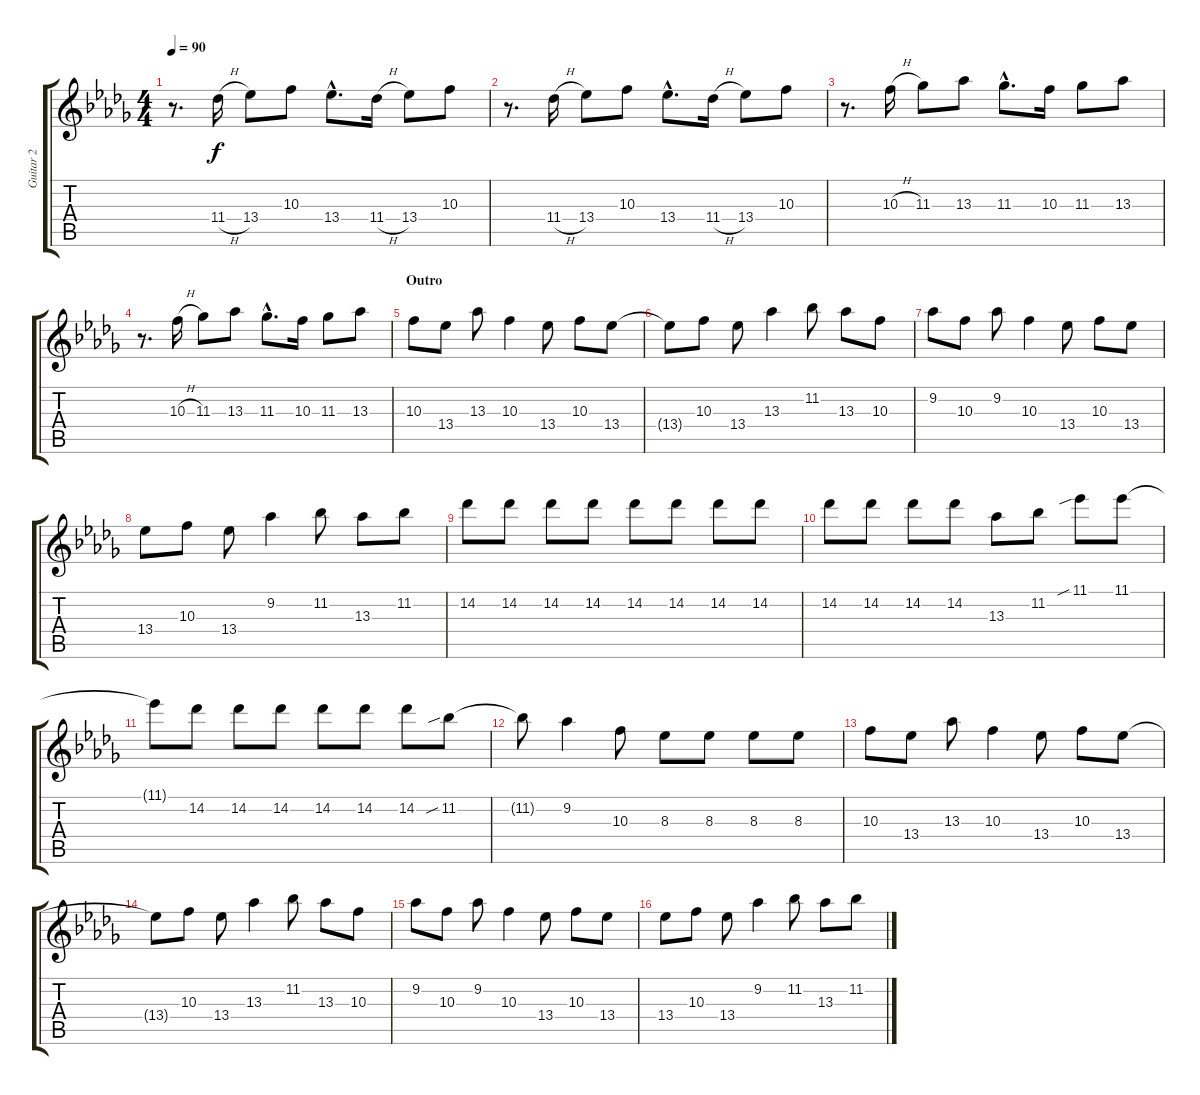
\track ("Guitar 2" "Guitar 2") {instrument acousticguitarnylon}
\staff {score tabs}
\tuning (E4 B3 G3 D3 A2 E2) {hide}
\ts (4 4)
\tempo 90
\clef g2
\ks db
r.8{d dy f} 11.4{h}.16 13.4.8 10.3.8 13.4{hac}.8{d} 11.4{h}.16 13.4.8 10.3.8 |
r.8{d} 11.4{h}.16 13.4.8 10.3.8 13.4{hac}.8{d} 11.4{h}.16 13.4.8 10.3.8 |
r.8{d} 10.3{h}.16 11.3.8 13.3.8 11.3{hac}.8{d} 10.3.16 11.3.8 13.3.8 |
r.8{d} 10.3{h}.16 11.3.8 13.3.8 11.3{hac}.8{d} 10.3.16 11.3.8 13.3.8 |
\section ("" "Outro")
10.3.8 13.4.8 13.3.8 10.3.4 13.4.8 10.3.8 13.4.8 |
13.4{t}.8 10.3.8 13.4.8 13.3.4 11.2.8 13.3.8 10.3.8 |
9.2.8 10.3.8 9.2.8 10.3.4 13.4.8 10.3.8 13.4.8 |
13.4.8 10.3.8 13.4.8 9.2.4 11.2.8 13.3.8 11.2.8 |
14.2.8 14.2.8 14.2.8 14.2.8 14.2.8 14.2.8 14.2.8 14.2.8 |
14.2.8 14.2.8 14.2.8 14.2.8 13.3.8 11.2.8 11.1{sib}.8 11.1.8 |
11.1{t}.8 14.2.8 14.2.8 14.2.8 14.2.8 14.2.8 14.2.8 11.2{sib}.8 |
11.2{t}.8 9.2.4 10.3.8 8.3.8 8.3.8 8.3.8 8.3.8 |
10.3.8 13.4.8 13.3.8 10.3.4 13.4.8 10.3.8 13.4.8 |
13.4{t}.8 10.3.8 13.4.8 13.3.4 11.2.8 13.3.8 10.3.8 |
9.2.8 10.3.8 9.2.8 10.3.4 13.4.8 10.3.8 13.4.8 |
13.4.8 10.3.8 13.4.8 9.2.4 11.2.8 13.3.8 11.2.8
